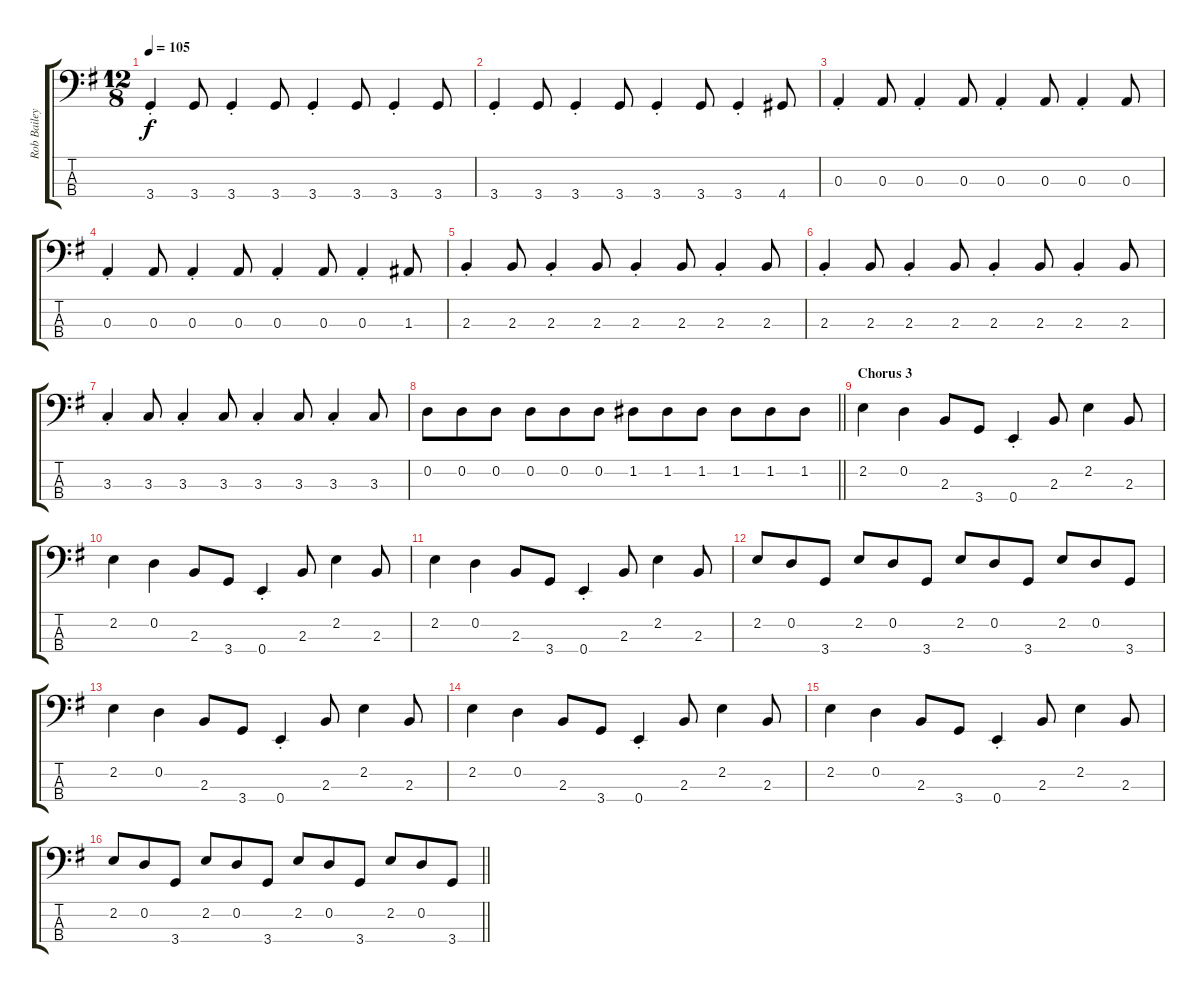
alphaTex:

\track ("Rob Bailey" "Rob Bailey") {instrument electricbassfinger}
\staff {score tabs}
\tuning (G2 D2 A1 E1) {hide}
\ts (12 8)
\tempo 105
\clef f4
\ks g
3.4{st}.4{dy f} 3.4.8 3.4{st}.4 3.4.8 3.4{st}.4 3.4.8 3.4{st}.4 3.4.8 |
3.4{st}.4 3.4.8 3.4{st}.4 3.4.8 3.4{st}.4 3.4.8 3.4{st}.4 4.4.8 |
0.3{st}.4 0.3.8 0.3{st}.4 0.3.8 0.3{st}.4 0.3.8 0.3{st}.4 0.3.8 |
0.3{st}.4 0.3.8 0.3{st}.4 0.3.8 0.3{st}.4 0.3.8 0.3{st}.4 1.3.8 |
2.3{st}.4 2.3.8 2.3{st}.4 2.3.8 2.3{st}.4 2.3.8 2.3{st}.4 2.3.8 |
2.3{st}.4 2.3.8 2.3{st}.4 2.3.8 2.3{st}.4 2.3.8 2.3{st}.4 2.3.8 |
3.3{st}.4 3.3.8 3.3{st}.4 3.3.8 3.3{st}.4 3.3.8 3.3{st}.4 3.3.8 |
\barLineRight lightlight
0.2.8 0.2.8 0.2.8 0.2.8 0.2.8 0.2.8 1.2.8 1.2.8 1.2.8 1.2.8 1.2.8 1.2.8 |
\section ("" "Chorus 3")
2.2.4 0.2.4 2.3.8 3.4.8 0.4{st}.4 2.3.8 2.2.4 2.3.8 |
2.2.4 0.2.4 2.3.8 3.4.8 0.4{st}.4 2.3.8 2.2.4 2.3.8 |
2.2.4 0.2.4 2.3.8 3.4.8 0.4{st}.4 2.3.8 2.2.4 2.3.8 |
2.2.8 0.2.8 3.4.8 2.2.8 0.2.8 3.4.8 2.2.8 0.2.8 3.4.8 2.2.8 0.2.8 3.4.8 |
2.2.4 0.2.4 2.3.8 3.4.8 0.4{st}.4 2.3.8 2.2.4 2.3.8 |
2.2.4 0.2.4 2.3.8 3.4.8 0.4{st}.4 2.3.8 2.2.4 2.3.8 |
2.2.4 0.2.4 2.3.8 3.4.8 0.4{st}.4 2.3.8 2.2.4 2.3.8 |
\barLineRight lightlight
2.2.8 0.2.8 3.4.8 2.2.8 0.2.8 3.4.8 2.2.8 0.2.8 3.4.8 2.2.8 0.2.8 3.4.8
